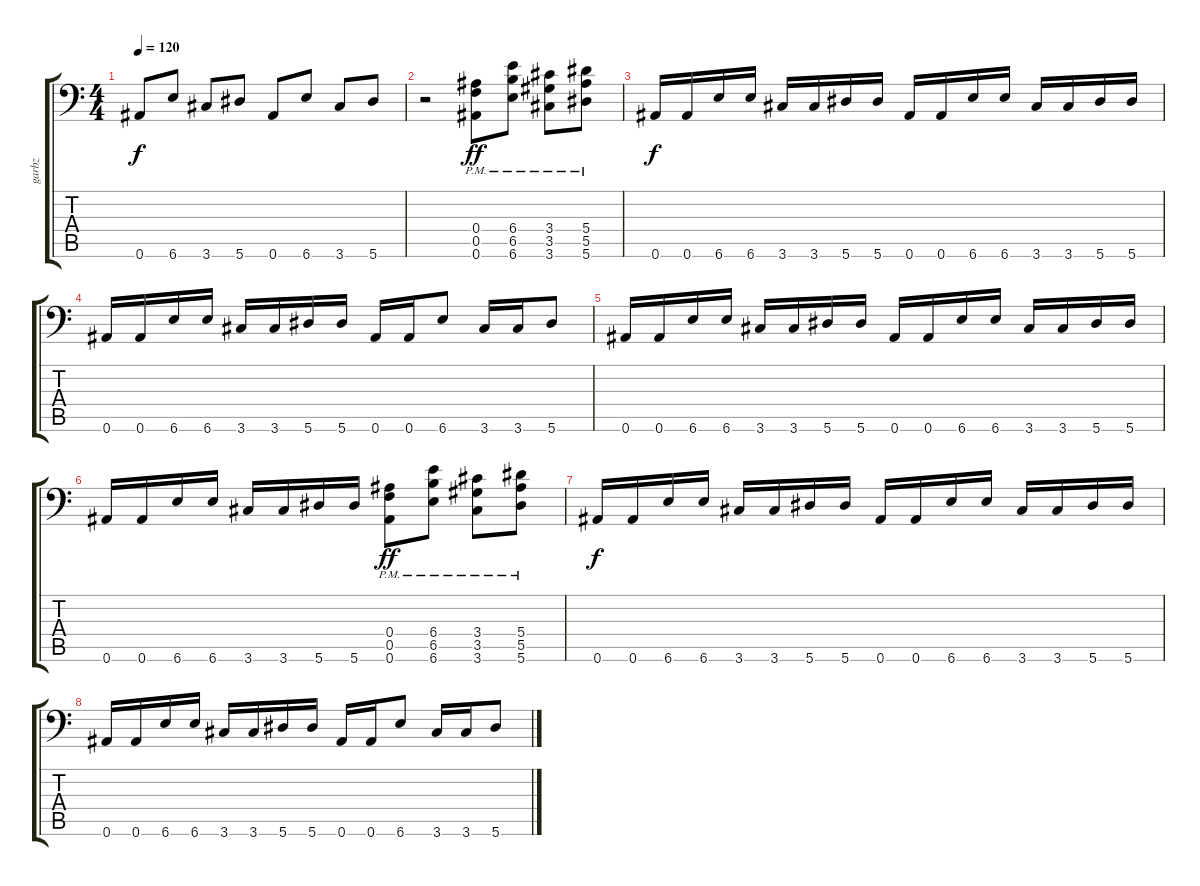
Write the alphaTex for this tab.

\track ("garbz" "garbz") {instrument distortionguitar}
\staff {score tabs}
\tuning (C4 G3 Eb3 Bb2 F2 Bb1) {hide}
\ts (4 4)
\tempo 120
\clef f4
\ks c
0.6.8{dy f} 6.6.8 3.6.8 5.6.8 0.6.8 6.6.8 3.6.8 5.6.8 |
r.2 (0.4{pm} 0.5{pm} 0.6{pm}).8{dy ff} (6.4{pm} 6.5{pm} 6.6{pm}).8 (3.4{pm} 3.5{pm} 3.6{pm}).8 (5.4{pm} 5.5{pm} 5.6{pm}).8 |
0.6.16{dy f} 0.6.16 6.6.16 6.6.16 3.6.16 3.6.16 5.6.16 5.6.16 0.6.16 0.6.16 6.6.16 6.6.16 3.6.16 3.6.16 5.6.16 5.6.16 |
0.6.16 0.6.16 6.6.16 6.6.16 3.6.16 3.6.16 5.6.16 5.6.16 0.6.16 0.6.16 6.6.8 3.6.16 3.6.16 5.6.8 |
0.6.16 0.6.16 6.6.16 6.6.16 3.6.16 3.6.16 5.6.16 5.6.16 0.6.16 0.6.16 6.6.16 6.6.16 3.6.16 3.6.16 5.6.16 5.6.16 |
0.6.16 0.6.16 6.6.16 6.6.16 3.6.16 3.6.16 5.6.16 5.6.16 (0.4{pm} 0.5{pm} 0.6{pm}).8{dy ff} (6.4{pm} 6.5{pm} 6.6{pm}).8 (3.4{pm} 3.5{pm} 3.6{pm}).8 (5.4{pm} 5.5{pm} 5.6{pm}).8 |
0.6.16{dy f} 0.6.16 6.6.16 6.6.16 3.6.16 3.6.16 5.6.16 5.6.16 0.6.16 0.6.16 6.6.16 6.6.16 3.6.16 3.6.16 5.6.16 5.6.16 |
0.6.16 0.6.16 6.6.16 6.6.16 3.6.16 3.6.16 5.6.16 5.6.16 0.6.16 0.6.16 6.6.8 3.6.16 3.6.16 5.6.8
